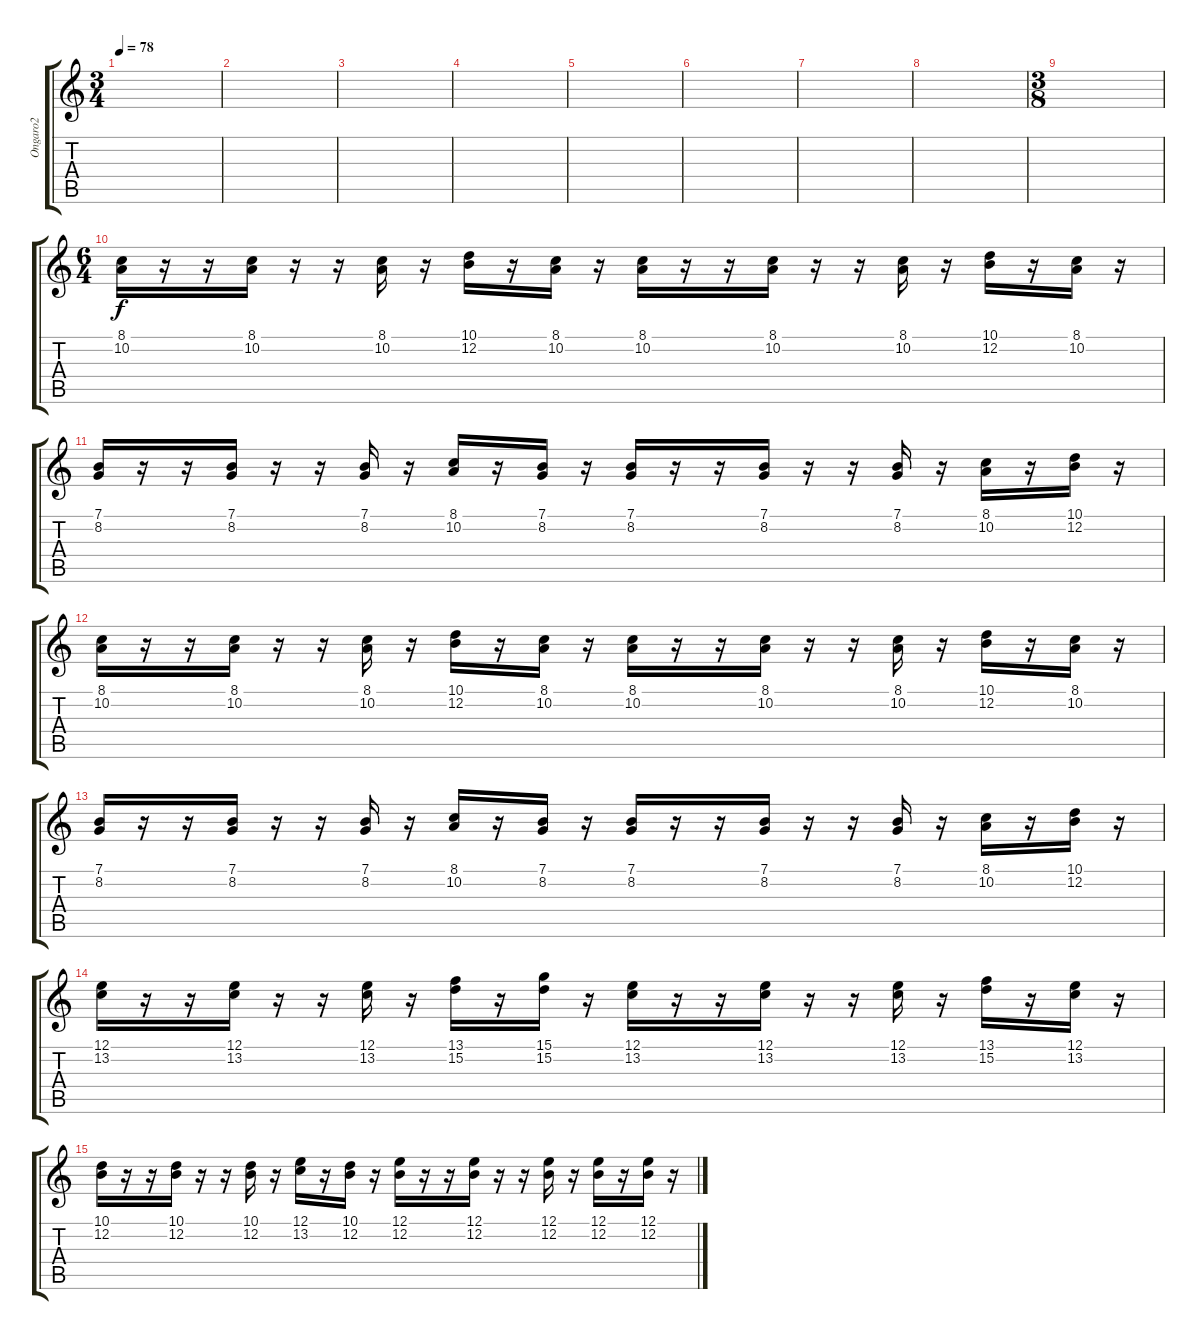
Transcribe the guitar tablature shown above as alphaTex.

\track ("Ongaro2" "Ongaro2") {instrument stringensemble1}
\staff {score tabs}
\tuning (E4 B3 G3 D3 A2 E2) {hide}
\ts (3 4)
\tempo 78
\clef g2
\ks c
|
|
|
|
|
|
|
|
\ts (3 8)
|
\ts (6 4)
(8.1 10.2).16{volume 13} r.16 r.16 (8.1 10.2).16 r.16 r.16 (8.1 10.2).16 r.16 (10.1 12.2).16 r.16 (8.1 10.2).16 r.16 (8.1 10.2).16 r.16 r.16 (8.1 10.2).16 r.16 r.16 (8.1 10.2).16 r.16 (10.1 12.2).16 r.16 (8.1 10.2).16 r.16 |
(7.1 8.2).16 r.16 r.16 (7.1 8.2).16 r.16 r.16 (7.1 8.2).16 r.16 (8.1 10.2).16 r.16 (7.1 8.2).16 r.16 (7.1 8.2).16 r.16 r.16 (7.1 8.2).16 r.16 r.16 (7.1 8.2).16 r.16 (8.1 10.2).16 r.16 (10.1 12.2).16 r.16 |
(8.1 10.2).16 r.16 r.16 (8.1 10.2).16 r.16 r.16 (8.1 10.2).16 r.16 (10.1 12.2).16 r.16 (8.1 10.2).16 r.16 (8.1 10.2).16 r.16 r.16 (8.1 10.2).16 r.16 r.16 (8.1 10.2).16 r.16 (10.1 12.2).16 r.16 (8.1 10.2).16 r.16 |
(7.1 8.2).16 r.16 r.16 (7.1 8.2).16 r.16 r.16 (7.1 8.2).16 r.16 (8.1 10.2).16 r.16 (7.1 8.2).16 r.16 (7.1 8.2).16 r.16 r.16 (7.1 8.2).16 r.16 r.16 (7.1 8.2).16 r.16 (8.1 10.2).16 r.16 (10.1 12.2).16 r.16 |
(12.1 13.2).16 r.16 r.16 (12.1 13.2).16 r.16 r.16 (12.1 13.2).16 r.16 (13.1 15.2).16 r.16 (15.1 15.2).16 r.16 (12.1 13.2).16 r.16 r.16 (12.1 13.2).16 r.16 r.16 (12.1 13.2).16 r.16 (13.1 15.2).16 r.16 (12.1 13.2).16 r.16 |
(10.1 12.2).16 r.16 r.16 (10.1 12.2).16 r.16 r.16 (10.1 12.2).16 r.16 (12.1 13.2).16 r.16 (10.1 12.2).16 r.16 (12.1 12.2).16 r.16 r.16 (12.1 12.2).16 r.16 r.16 (12.1 12.2).16 r.16 (12.1 12.2).16 r.16 (12.1 12.2).16 r.16
